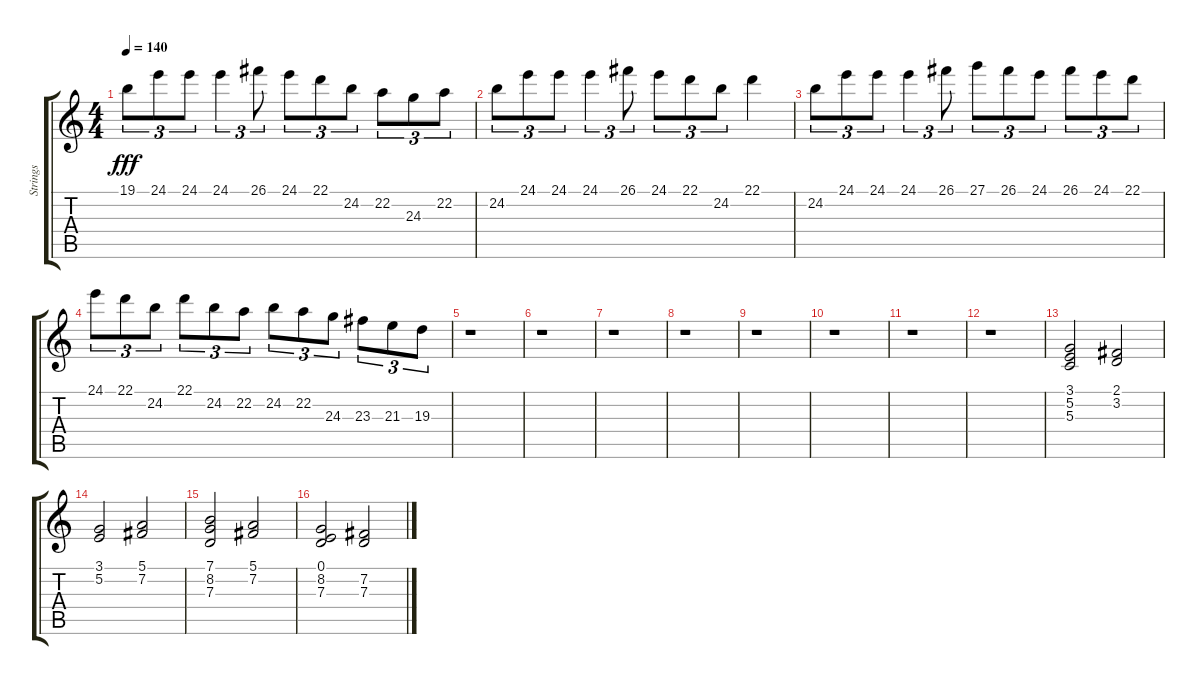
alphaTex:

\track ("Strings" "Strings") {instrument stringensemble1}
\staff {score tabs}
\tuning (E4 B3 G3 D3 A2 E2) {hide}
\ts (4 4)
\tempo 140
\clef g2
\ks c
19.1.8{tu (3 2) dy fff} 24.1.8{tu (3 2)} 24.1.8{tu (3 2)} 24.1.4{tu (3 2)} 26.1.8{tu (3 2)} 24.1.8{tu (3 2)} 22.1.8{tu (3 2)} 24.2.8{tu (3 2)} 22.2.8{tu (3 2)} 24.3.8{tu (3 2)} 22.2.8{tu (3 2)} |
24.2.8{tu (3 2)} 24.1.8{tu (3 2)} 24.1.8{tu (3 2)} 24.1.4{tu (3 2)} 26.1.8{tu (3 2)} 24.1.8{tu (3 2)} 22.1.8{tu (3 2)} 24.2.8{tu (3 2)} 22.1.4 |
24.2.8{tu (3 2)} 24.1.8{tu (3 2)} 24.1.8{tu (3 2)} 24.1.4{tu (3 2)} 26.1.8{tu (3 2)} 27.1.8{tu (3 2)} 26.1.8{tu (3 2)} 24.1.8{tu (3 2)} 26.1.8{tu (3 2)} 24.1.8{tu (3 2)} 22.1.8{tu (3 2)} |
24.1.8{tu (3 2)} 22.1.8{tu (3 2)} 24.2.8{tu (3 2)} 22.1.8{tu (3 2)} 24.2.8{tu (3 2)} 22.2.8{tu (3 2)} 24.2.8{tu (3 2)} 22.2.8{tu (3 2)} 24.3.8{tu (3 2)} 23.3.8{tu (3 2)} 21.3.8{tu (3 2)} 19.3.8{tu (3 2)} |
r.1 |
r.1 |
r.1 |
r.1 |
r.1 |
r.1 |
r.1 |
r.1 |
(3.1 5.2 5.3).2{instrument choiraahs} (2.1 3.2).2 |
(3.1 5.2).2 (5.1 7.2).2 |
(7.1 8.2 7.3).2 (5.1 7.2).2 |
(0.1 8.2 7.3).2 (7.2 7.3).2
